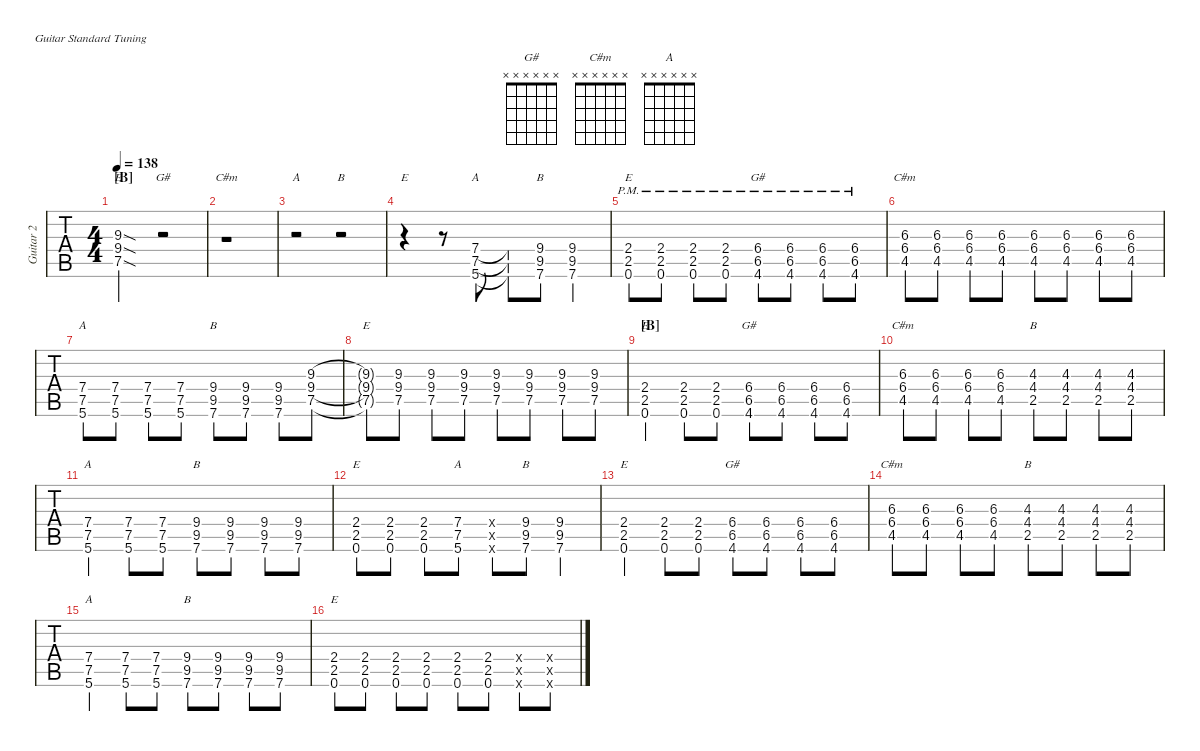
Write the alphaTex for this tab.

\defaultSystemsLayout 4
\hideDynamics
\bracketExtendMode nobrackets
\track ("Guitar 2" "Guitar 2") {defaultSystemsLayout 4 instrument distortionguitar}
\staff {tabs}
\tuning (E4 B3 G3 D3 A2 E2)
\chord ("B" x x x x x x)
\chord ("E" x x x 2 2 0) {showdiagram false showfingering false barre 2}
\chord ("G#" x x x 6 6 4) {firstfret 4 showdiagram false showfingering false}
\chord ("C#m" x x 6 6 4 x) {firstfret 4 showdiagram false showfingering false}
\chord ("A" x x x 7 7 5) {firstfret 5 showdiagram false showfingering false}
\chord ("B" x x x 9 9 7) {firstfret 7 showdiagram false showfingering false}
\chord ("G#" x x x 2 6 4) {firstfret 2 showdiagram false showfingering false}
\chord ("C#m" x x x x x x)
\chord ("A" x x x x x x)
\chord ("E" x x x x x x)
\chord ("E" x x 9 9 7 x) {firstfret 7 showdiagram false showfingering false}
\chord ("G#" x x x x x x)
\chord ("" x x x 7 7 5) {firstfret 5 showdiagram false showfingering false}
\chord ("" x x x 9 9 7) {firstfret 7 showdiagram false showfingering false}
\chord ("B" x x 4 4 2 x) {showdiagram false showfingering false}
\ts (4 4)
\section ("B" "")
\tempo 138
\clef g2
\ks c
(7.5{sod} 9.4{sod} 9.3{sod}).2{ch "E" dy mf} r.2{ch "G#"} |
r.1{ch "C#m"} |
r.2{ch "A"} r.2{ch "B"} |
r.4{ch "E"} r.8 (7.4 7.5 5.6).8{ch "A"} (5.6{t} 7.5{t} 7.4{t}).8{ch ""} (9.4 9.5{acc #} 7.6).8{ch "B"} (7.6{st} 9.5{st acc #} 9.4{st}).4{ch ""} |
(2.4{pm} 2.5{pm} 0.6{pm}).8{ch "E"} (2.4{pm} 2.5{pm} 0.6{pm}).8 (2.4{pm} 2.5{pm} 0.6{pm}).8 (2.4{pm} 2.5{pm} 0.6{pm}).8 (6.4{pm acc #} 6.5{pm acc #} 4.6{pm acc #}).8{ch "G#"} (6.4{pm acc #} 6.5{pm acc #} 4.6{pm acc #}).8 (6.4{pm acc #} 6.5{pm acc #} 4.6{pm acc #}).8 (6.4{pm acc #} 6.5{pm acc #} 4.6{pm acc #}).8 |
(4.5{acc #} 6.4{acc #} 6.3{acc #}).8{ch "C#m"} (4.5{acc #} 6.4{acc #} 6.3{acc #}).8 (4.5{acc #} 6.4{acc #} 6.3{acc #}).8 (4.5{acc #} 6.4{acc #} 6.3{acc #}).8 (4.5{acc #} 6.4{acc #} 6.3{acc #}).8 (4.5{acc #} 6.4{acc #} 6.3{acc #}).8 (4.5{acc #} 6.4{acc #} 6.3{acc #}).8 (4.5{acc #} 6.4{acc #} 6.3{acc #}).8 |
(7.4 7.5 5.6).8{ch "A"} (7.4 7.5 5.6).8 (7.4 7.5 5.6).8 (7.4 7.5 5.6).8 (7.6 9.5{acc #} 9.4).8{ch "B"} (7.6 9.5{acc #} 9.4).8 (7.6 9.5{acc #} 9.4).8 (9.3 9.4 7.5).8 |
(9.3{t} 9.4{t} 7.5{t}).8{ch "E"} (9.3 9.4 7.5).8 (9.3 9.4 7.5).8 (9.3 9.4 7.5).8 (9.3 9.4 7.5).8 (9.3 9.4 7.5).8 (9.3 9.4 7.5).8 (9.3 9.4 7.5).8 |
\section ("B" "")
(2.4 2.5 0.6).4{ch "E"} (0.6 2.5 2.4).8 (0.6 2.5 2.4).8 (6.4{acc #} 6.5{acc #} 4.6{acc #}).8{ch "G#"} (6.4{acc #} 6.5{acc #} 4.6{acc #}).8 (6.4{acc #} 6.5{acc #} 4.6{acc #}).8 (6.4{acc #} 6.5{acc #} 4.6{acc #}).8 |
(6.3{acc #} 6.4{acc #} 4.5{acc #}).8{ch "C#m"} (6.3{acc #} 6.4{acc #} 4.5{acc #}).8 (6.3{acc #} 6.4{acc #} 4.5{acc #}).8 (6.3{acc #} 6.4{acc #} 4.5{acc #}).8 (4.3 4.4{acc #} 2.5).8{ch "B"} (4.3 4.4{acc #} 2.5).8 (4.3 4.4{acc #} 2.5).8 (4.3 4.4{acc #} 2.5).8 |
(7.4 7.5 5.6).4{ch "A"} (5.6 7.5 7.4).8 (5.6 7.5 7.4).8 (9.4 9.5{acc #} 7.6).8{ch "B"} (9.4 9.5{acc #} 7.6).8 (9.4 9.5{acc #} 7.6).8 (9.4 9.5{acc #} 7.6).8 |
(0.6 2.5 2.4).8{ch "E"} (2.4 2.5 0.6).8 (0.6 2.5 2.4).8 (7.4 7.5 5.6).8{ch "A"} (0.6{x} 0.5{x} 0.4{x}).8 (9.4 9.5{acc #} 7.6).8{ch "B"} (7.6{st} 9.5{st acc #} 9.4{st}).4 |
(2.4 2.5 0.6).4{ch "E"} (0.6 2.5 2.4).8 (2.4 2.5 0.6).8 (4.6{acc #} 6.5{acc #} 6.4{acc #}).8{ch "G#"} (4.6{acc #} 6.5{acc #} 6.4{acc #}).8 (4.6{acc #} 6.5{acc #} 6.4{acc #}).8 (4.6{acc #} 6.5{acc #} 6.4{acc #}).8 |
(6.3{acc #} 6.4{acc #} 4.5{acc #}).8{ch "C#m"} (6.3{acc #} 6.4{acc #} 4.5{acc #}).8 (6.3{acc #} 6.4{acc #} 4.5{acc #}).8 (6.3{acc #} 6.4{acc #} 4.5{acc #}).8 (2.5 4.4{acc #} 4.3).8{ch "B"} (2.5 4.4{acc #} 4.3).8 (2.5 4.4{acc #} 4.3).8 (2.5 4.4{acc #} 4.3).8 |
(7.4 7.5 5.6).4{ch "A"} (5.6 7.5 7.4).8 (5.6 7.5 7.4).8 (9.4 9.5{acc #} 7.6).8{ch "B"} (9.4 9.5{acc #} 7.6).8 (9.4 9.5{acc #} 7.6).8 (9.4 9.5{acc #} 7.6).8 |
(0.6 2.5 2.4).8{ch "E"} (0.6 2.5 2.4).8 (0.6 2.5 2.4).8 (0.6 2.5 2.4).8 (0.6 2.5 2.4).8 (0.6 2.5 2.4).8 (0.6{x} 2.5{x} 2.4{x}).8 (0.6{x} 0.5{x} 0.4{x}).8
